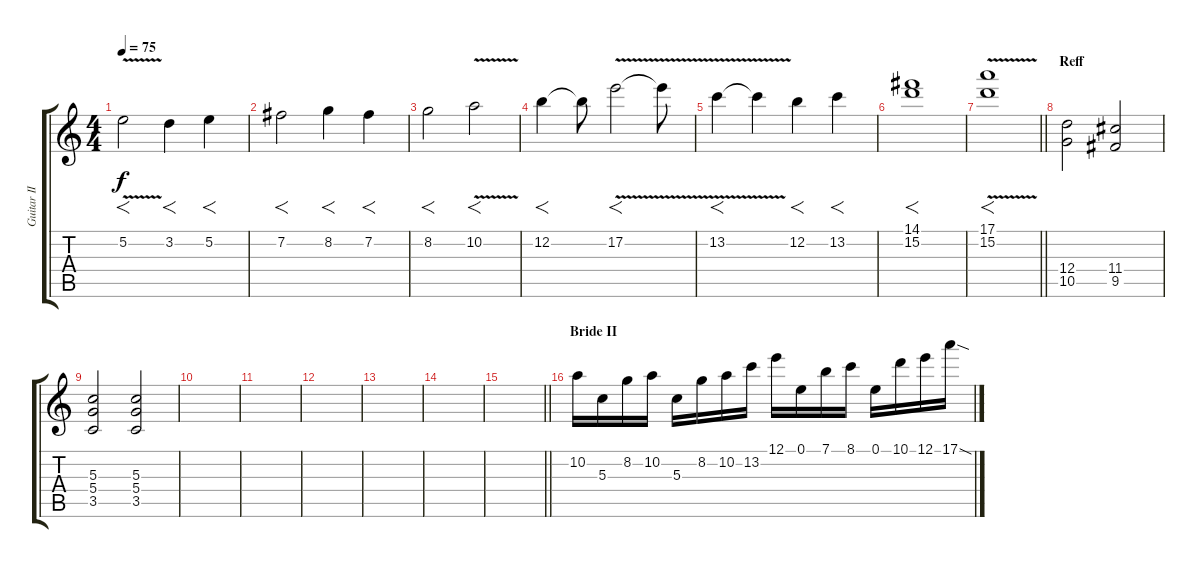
\track ("Guitar II" "Guitar II") {instrument distortionguitar}
\staff {score tabs}
\tuning (E4 B3 G3 D3 A2 E2) {hide}
\ts (4 4)
\tempo 75
\clef g2
\ks c
5.2{v}.2{f dy f} 3.2.4{f} 5.2.4{f} |
7.2.2{f} 8.2.4{f} 7.2.4{f} |
8.2.2{f} 10.2{v}.2{f} |
12.2.4{f} 12.2{t}.8 17.2{v}.2{f} 17.2{t}.8 |
13.2{v}.4{f} 13.2{t}.4 12.2.4{f} 13.2.4{f} |
(14.1 15.2).1{f} |
\barLineRight lightlight
(17.1 15.2{v}).1{f} |
\section ("" "Reff")
(12.4 10.5).2 (11.4 9.5).2 |
(5.3 5.4 3.5).2 (5.3 5.4 3.5).2 |
|
|
|
|
|
\barLineRight lightlight
|
\section ("" "Bride II")
10.2.16 5.3.16 8.2.16 10.2.16 5.3.16 8.2.16 10.2.16 13.2.16 12.1.16 0.1.16 7.1.16 8.1.16 0.1.16 10.1.16 12.1.16 17.1{sod}.16
